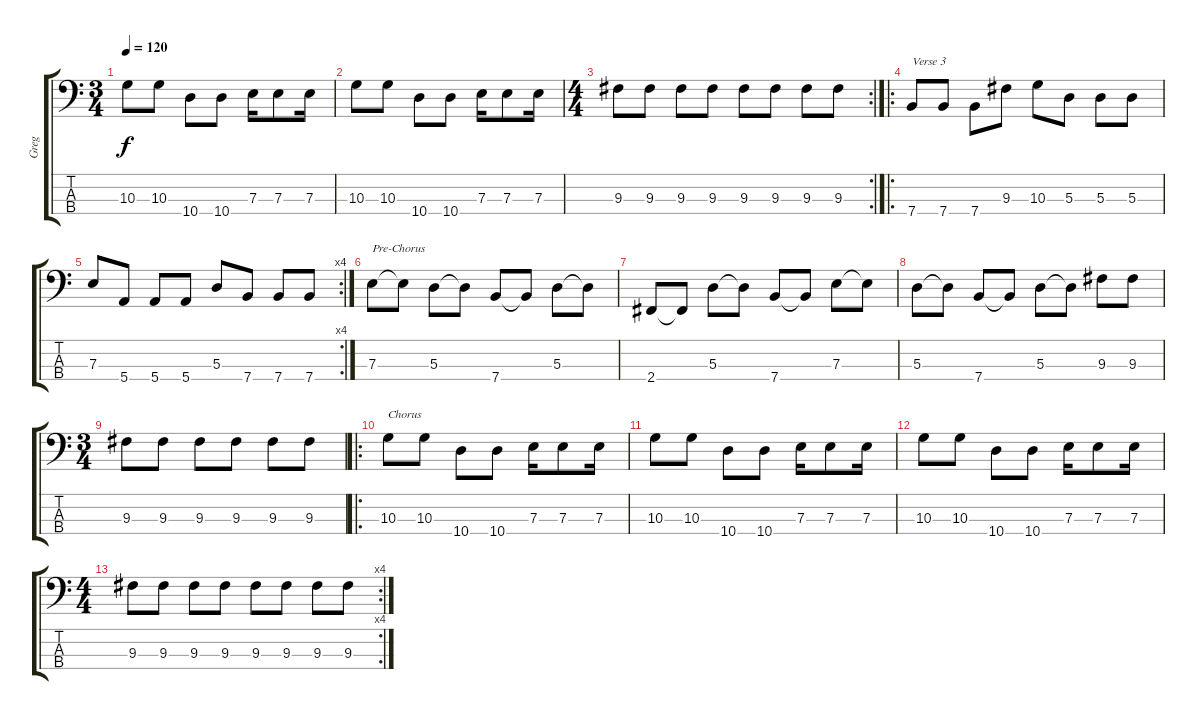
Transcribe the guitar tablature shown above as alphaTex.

\track ("Greg" "Greg") {instrument electricbassfinger}
\staff {score tabs}
\tuning (G2 D2 A1 E1) {hide}
\ts (3 4)
\tempo 120
\clef f4
\ks c
10.3.8{dy f} 10.3.8 10.4.8 10.4.8 7.3.16 7.3.8 7.3.16 |
10.3.8 10.3.8 10.4.8 10.4.8 7.3.16 7.3.8 7.3.16 |
\rc 2
\ts (4 4)
9.3.8 9.3.8 9.3.8 9.3.8 9.3.8 9.3.8 9.3.8 9.3.8 |
\ro
7.4.8{txt "Verse 3"} 7.4.8 7.4.8 9.3.8 10.3.8 5.3.8 5.3.8 5.3.8 |
\rc 4
7.3.8 5.4.8 5.4.8 5.4.8 5.3.8 7.4.8 7.4.8 7.4.8 |
7.3.8{txt "Pre-Chorus"} 7.3{t}.8 5.3.8 5.3{t}.8 7.4.8 7.4{t}.8 5.3.8 5.3{t}.8 |
2.4.8 2.4{t}.8 5.3.8 5.3{t}.8 7.4.8 7.4{t}.8 7.3.8 7.3{t}.8 |
5.3.8 5.3{t}.8 7.4.8 7.4{t}.8 5.3.8 5.3{t}.8 9.3.8 9.3.8 |
\ts (3 4)
9.3.8 9.3.8 9.3.8 9.3.8 9.3.8 9.3.8 |
\ro
10.3.8{txt "Chorus"} 10.3.8 10.4.8 10.4.8 7.3.16 7.3.8 7.3.16 |
10.3.8 10.3.8 10.4.8 10.4.8 7.3.16 7.3.8 7.3.16 |
10.3.8 10.3.8 10.4.8 10.4.8 7.3.16 7.3.8 7.3.16 |
\rc 4
\ts (4 4)
9.3.8 9.3.8 9.3.8 9.3.8 9.3.8 9.3.8 9.3.8 9.3.8
